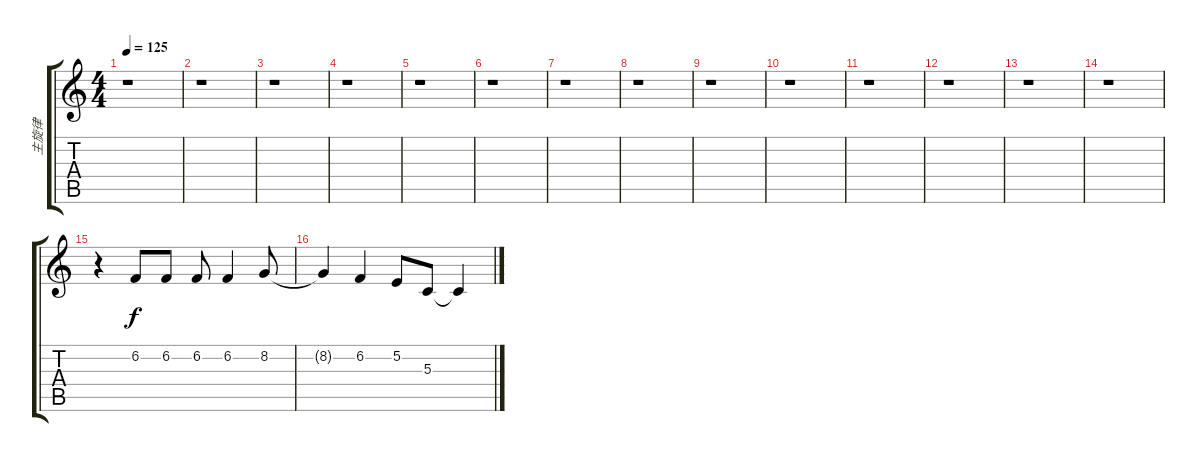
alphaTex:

\track ("主旋律" "主旋律") {instrument flute}
\staff {score tabs}
\tuning (E4 B3 G3 D3 A2 E2) {hide}
\ts (4 4)
\tempo 125
\clef g2
\ks c
r.1{dy f} |
r.1 |
r.1 |
r.1 |
r.1 |
r.1 |
r.1 |
r.1 |
r.1 |
r.1 |
r.1 |
r.1 |
r.1 |
r.1 |
r.4 6.2.8 6.2.8 6.2.8 6.2.4 8.2.8 |
8.2{t}.4 6.2.4 5.2.8 5.3.8 5.3{t}.4
